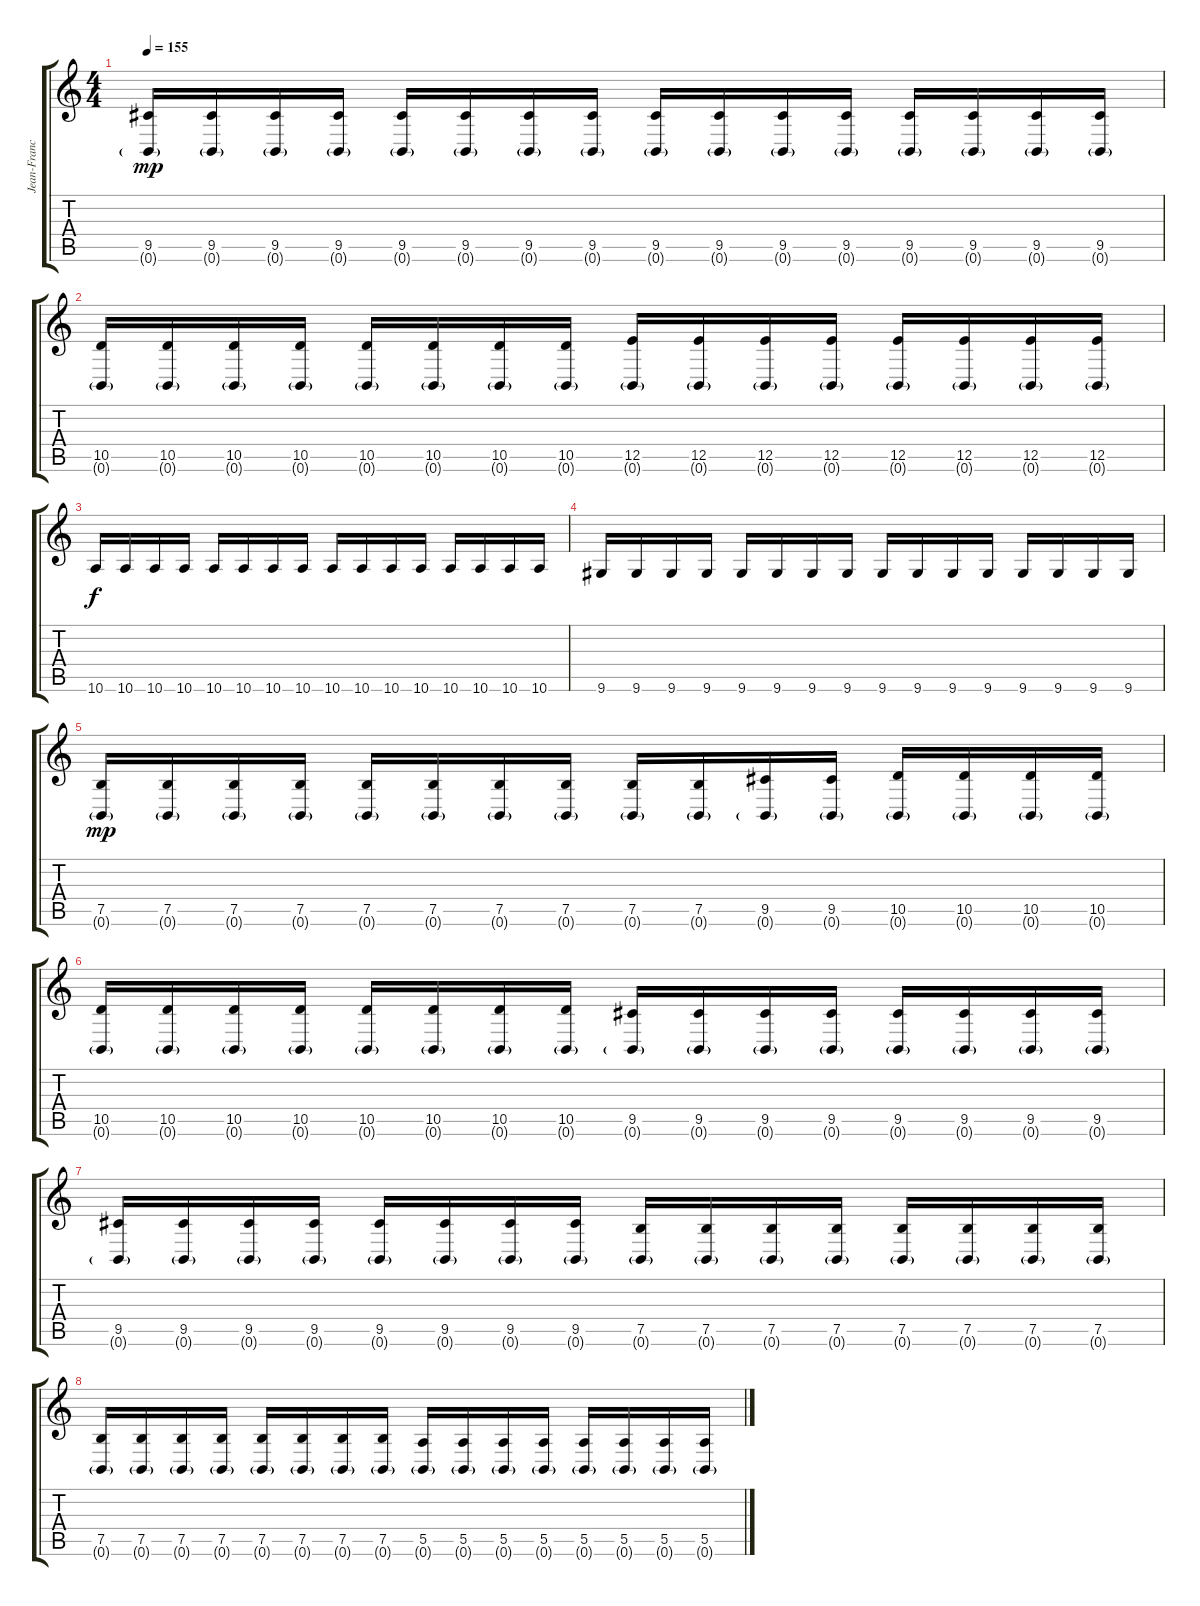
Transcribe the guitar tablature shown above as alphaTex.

\track ("Jean-Francois Dagenals (Lead)" "Jean-Franc") {instrument distortionguitar}
\staff {score tabs}
\tuning (B3 Gb3 D3 A2 E2 B1) {hide}
\ts (4 4)
\tempo 155
\clef g2
\ks c
(9.5 0.6{g}).16{dy mp} (9.5 0.6{g}).16 (9.5 0.6{g}).16 (9.5 0.6{g}).16 (9.5 0.6{g}).16 (9.5 0.6{g}).16 (9.5 0.6{g}).16 (9.5 0.6{g}).16 (9.5 0.6{g}).16 (9.5 0.6{g}).16 (9.5 0.6{g}).16 (9.5 0.6{g}).16 (9.5 0.6{g}).16 (9.5 0.6{g}).16 (9.5 0.6{g}).16 (9.5 0.6{g}).16 |
(10.5 0.6{g}).16 (10.5 0.6{g}).16 (10.5 0.6{g}).16 (10.5 0.6{g}).16 (10.5 0.6{g}).16 (10.5 0.6{g}).16 (10.5 0.6{g}).16 (10.5 0.6{g}).16 (12.5 0.6{g}).16 (12.5 0.6{g}).16 (12.5 0.6{g}).16 (12.5 0.6{g}).16 (12.5 0.6{g}).16 (12.5 0.6{g}).16 (12.5 0.6{g}).16 (12.5 0.6{g}).16 |
10.6.16{dy f} 10.6.16 10.6.16 10.6.16 10.6.16 10.6.16 10.6.16 10.6.16 10.6.16 10.6.16 10.6.16 10.6.16 10.6.16 10.6.16 10.6.16 10.6.16 |
9.6.16 9.6.16 9.6.16 9.6.16 9.6.16 9.6.16 9.6.16 9.6.16 9.6.16 9.6.16 9.6.16 9.6.16 9.6.16 9.6.16 9.6.16 9.6.16 |
(7.5 0.6{g}).16{dy mp} (7.5 0.6{g}).16 (7.5 0.6{g}).16 (7.5 0.6{g}).16 (7.5 0.6{g}).16 (7.5 0.6{g}).16 (7.5 0.6{g}).16 (7.5 0.6{g}).16 (7.5 0.6{g}).16 (7.5 0.6{g}).16 (9.5 0.6{g}).16 (9.5 0.6{g}).16 (10.5 0.6{g}).16 (10.5 0.6{g}).16 (10.5 0.6{g}).16 (10.5 0.6{g}).16 |
(10.5 0.6{g}).16 (10.5 0.6{g}).16 (10.5 0.6{g}).16 (10.5 0.6{g}).16 (10.5 0.6{g}).16 (10.5 0.6{g}).16 (10.5 0.6{g}).16 (10.5 0.6{g}).16 (9.5 0.6{g}).16 (9.5 0.6{g}).16 (9.5 0.6{g}).16 (9.5 0.6{g}).16 (9.5 0.6{g}).16 (9.5 0.6{g}).16 (9.5 0.6{g}).16 (9.5 0.6{g}).16 |
(9.5 0.6{g}).16 (9.5 0.6{g}).16 (9.5 0.6{g}).16 (9.5 0.6{g}).16 (9.5 0.6{g}).16 (9.5 0.6{g}).16 (9.5 0.6{g}).16 (9.5 0.6{g}).16 (7.5 0.6{g}).16 (7.5 0.6{g}).16 (7.5 0.6{g}).16 (7.5 0.6{g}).16 (7.5 0.6{g}).16 (7.5 0.6{g}).16 (7.5 0.6{g}).16 (7.5 0.6{g}).16 |
(7.5 0.6{g}).16 (7.5 0.6{g}).16 (7.5 0.6{g}).16 (7.5 0.6{g}).16 (7.5 0.6{g}).16 (7.5 0.6{g}).16 (7.5 0.6{g}).16 (7.5 0.6{g}).16 (5.5 0.6{g}).16 (5.5 0.6{g}).16 (5.5 0.6{g}).16 (5.5 0.6{g}).16 (5.5 0.6{g}).16 (5.5 0.6{g}).16 (5.5 0.6{g}).16 (5.5 0.6{g}).16
